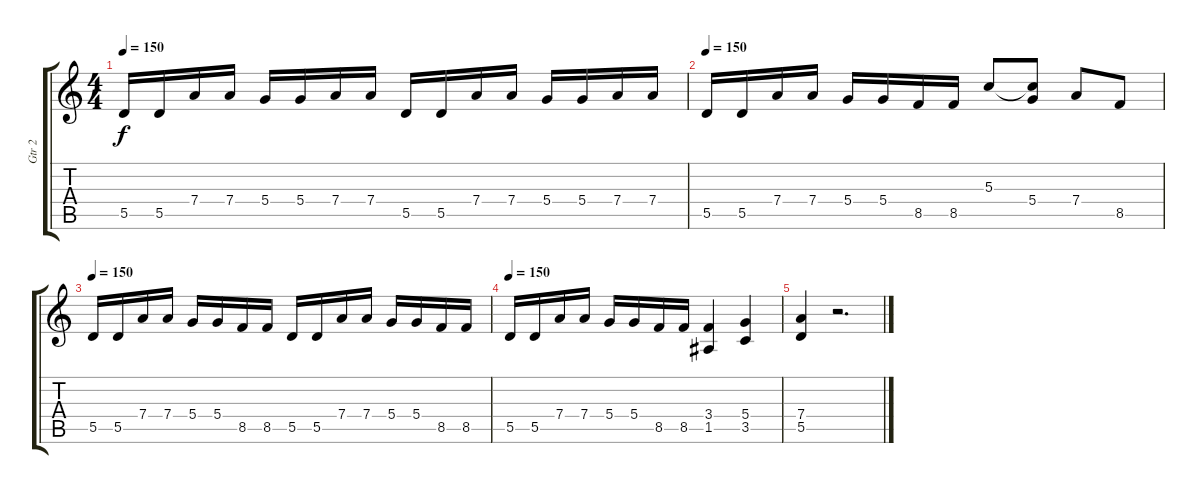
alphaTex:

\track ("Gtr 2" "Gtr 2") {instrument distortionguitar}
\staff {score tabs}
\tuning (E4 B3 G3 D3 A2 E2) {hide}
\ts (4 4)
\tempo 150
\clef g2
\ks c
5.5.16{dy f} 5.5.16 7.4.16 7.4.16 5.4.16 5.4.16 7.4.16 7.4.16 5.5.16 5.5.16 7.4.16 7.4.16 5.4.16 5.4.16 7.4.16 7.4.16 |
\tempo 150
5.5.16 5.5.16 7.4.16 7.4.16 5.4.16 5.4.16 8.5.16 8.5.16 5.3.8 (5.3{t} 5.4).8 7.4.8 8.5.8 |
\tempo 150
5.5.16 5.5.16 7.4.16 7.4.16 5.4.16 5.4.16 8.5.16 8.5.16 5.5.16 5.5.16 7.4.16 7.4.16 5.4.16 5.4.16 8.5.16 8.5.16 |
\tempo 150
5.5.16 5.5.16 7.4.16 7.4.16 5.4.16 5.4.16 8.5.16 8.5.16 (3.4 1.5).4 (5.4 3.5).4 |
(7.4 5.5).4 r.2{d}
